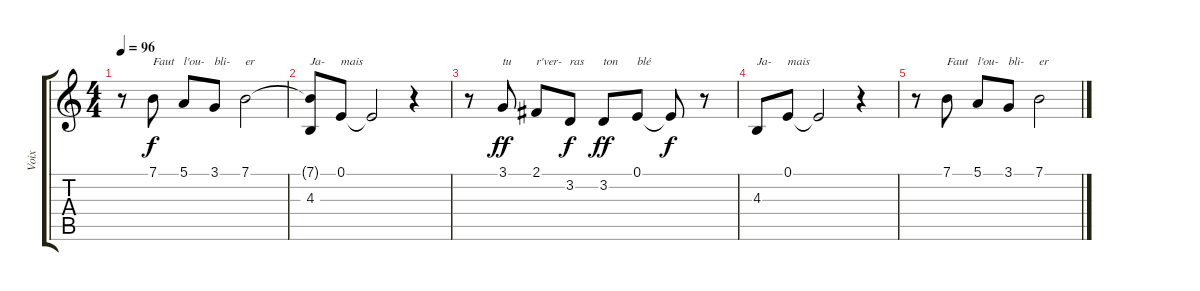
\track ("Voix" "Voix") {instrument clarinet}
\staff {score tabs}
\tuning (E4 B3 G3 D3 A2 E2) {hide}
\ts (4 4)
\tempo 96
\clef g2
\ks c
r.8{dy f volume 10} 7.1.8{txt "Faut"} 5.1.8{txt "l'ou-"} 3.1.8{txt "bli-"} 7.1.2{txt "er"} |
(7.1{t} 4.3).8{txt "Ja-" volume 8} 0.1.8{txt "mais"} 0.1{t}.2 r.4 |
r.8 3.1.8{txt "tu" dy ff volume 6} 2.1.8{txt "r'ver-"} 3.2.8{txt "ras" dy f} 3.2.8{txt "ton" dy ff} 0.1.8{txt "blé"} 0.1{t}.8{dy f} r.8 |
4.3.8{txt "Ja-" volume 4} 0.1.8{txt "mais"} 0.1{t}.2 r.4 |
r.8{volume 2} 7.1.8{txt "Faut"} 5.1.8{txt "l'ou-"} 3.1.8{txt "bli-"} 7.1.2{txt "er"}
